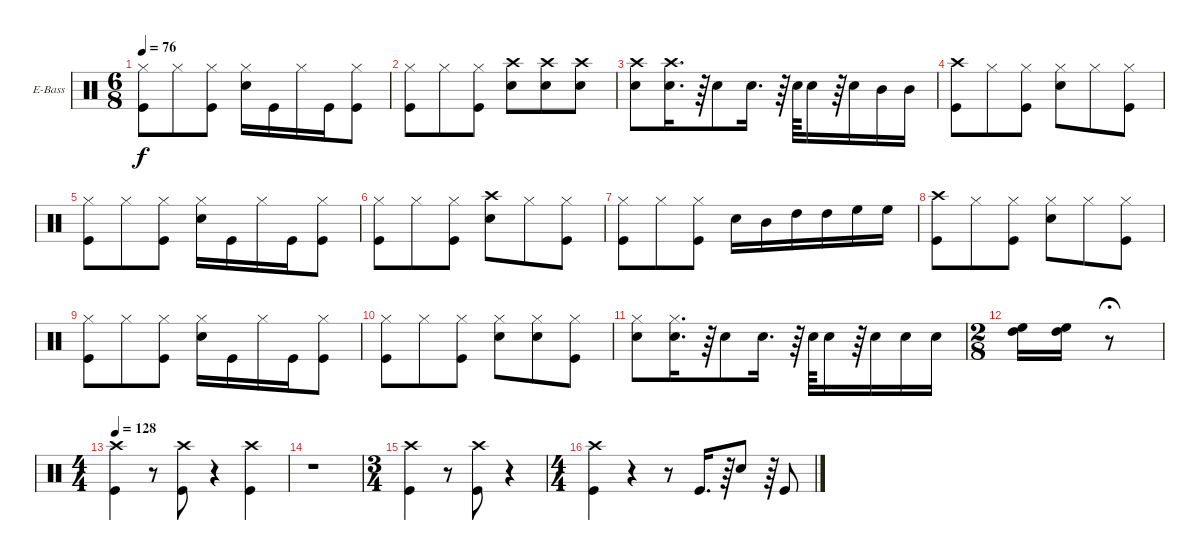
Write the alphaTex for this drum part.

\defaultSystemsLayout 4
\bracketExtendMode groupsimilarinstruments
\firstSystemTrackNameOrientation horizontal
\otherSystemsTrackNameOrientation horizontal
\track ("Lars Ulrich (Drums)" "E-Bass") {instrument percussion}
\staff {score}
\articulation defaults
\ts (6 8)
\tempo 76
\clef neutral
\ks c
("Hi-Hat (closed)" "Kick (hit)").8{dy f} "Hi-Hat (closed)".8 ("Kick (hit)" "Hi-Hat (closed)").8 ("Snare (hit) 2" "Hi-Hat (closed)").16 "Kick (hit)".16 "Hi-Hat (closed)".16 "Kick (hit)".16 ("Kick (hit)" "Hi-Hat (closed)").8 |
("Hi-Hat (closed)" "Kick (hit)").8 "Hi-Hat (closed)".8 ("Kick (hit)" "Hi-Hat (closed)").8 ("Crash high (hit)" "Snare (hit) 2").8 ("Crash high (hit)" "Snare (hit) 2").8 ("Crash high (hit)" "Snare (hit) 2").8 |
("Snare (hit) 2" "Crash high (hit)").8 ("Snare (hit) 2" "Crash high (hit)").16{d} r.64 "Snare (hit) 2".8 "Snare (hit) 2".16{d} r.64 "Snare (hit) 2".64 "Snare (hit) 2".16 r.64 "Snare (hit) 2".16 "Mid Tom (hit)".16 "Mid Tom (hit)".16 |
("Kick (hit)" "Crash high (hit)").8 "Hi-Hat (closed)".8 ("Kick (hit)" "Hi-Hat (closed)").8 ("Snare (hit) 2" "Hi-Hat (closed)").8 "Hi-Hat (closed)".8 ("Kick (hit)" "Hi-Hat (closed)").8 |
("Hi-Hat (closed)" "Kick (hit)").8 "Hi-Hat (closed)".8 ("Kick (hit)" "Hi-Hat (closed)").8 ("Snare (hit) 2" "Hi-Hat (closed)").16 "Kick (hit)".16 "Hi-Hat (closed)".16 "Kick (hit)".16 ("Kick (hit)" "Hi-Hat (closed)").8 |
("Hi-Hat (closed)" "Kick (hit)").8 "Hi-Hat (closed)".8 ("Hi-Hat (closed)" "Kick (hit)").8 ("Crash high (hit)" "Snare (hit) 2").8 "Hi-Hat (closed)".8 ("Hi-Hat (closed)" "Kick (hit)").8 |
("Hi-Hat (closed)" "Kick (hit)").8 "Hi-Hat (closed)".8 ("Kick (hit)" "Hi-Hat (closed)").8 "Snare (hit) 2".16 "Mid Tom (hit)".16 "High Tom (hit)".16 "High Tom (hit)".16 "High Floor Tom (hit)".16 "High Floor Tom (hit)".16 |
("Kick (hit)" "Crash high (hit)").8 "Hi-Hat (closed)".8 ("Kick (hit)" "Hi-Hat (closed)").8 ("Snare (hit) 2" "Hi-Hat (closed)").8 "Hi-Hat (closed)".8 ("Kick (hit)" "Hi-Hat (closed)").8 |
("Hi-Hat (closed)" "Kick (hit)").8 "Hi-Hat (closed)".8 ("Kick (hit)" "Hi-Hat (closed)").8 ("Snare (hit) 2" "Hi-Hat (closed)").16 "Kick (hit)".16 "Hi-Hat (closed)".16 "Kick (hit)".16 ("Kick (hit)" "Hi-Hat (closed)").8 |
("Kick (hit)" "Hi-Hat (closed)").8 "Hi-Hat (closed)".8 ("Kick (hit)" "Hi-Hat (closed)").8 ("Snare (hit) 2" "Hi-Hat (closed)").8 ("Hi-Hat (closed)" "Snare (hit) 2").8 ("Kick (hit)" "Hi-Hat (closed)").8 |
("Hi-Hat (closed)" "Snare (hit) 2").8 ("Hi-Hat (closed)" "Snare (hit) 2").16{d} r.64 "Snare (hit) 2".8 "Snare (hit) 2".16{d} r.64 "Snare (hit) 2".64 "Snare (hit) 2".16 r.64 "Snare (hit) 2".16 "Snare (hit) 2".16 "Snare (hit) 2".16 |
\ts (2 8)
("High Floor Tom (hit)" "High Tom (hit)").16 ("High Floor Tom (hit)" "High Tom (hit)").16 r.8{fermata (medium 0.43)} |
\ts (4 4)
\tempo 128
("Kick (hit)" "Crash high (hit)").4 r.8 ("Kick (hit)" "Crash high (hit)").8 r.4 ("Kick (hit)" "Crash high (hit)").4 |
r.1 |
\ts (3 4)
("Kick (hit)" "Crash high (hit)").4 r.8 ("Kick (hit)" "Crash high (hit)").8 r.4 |
\ts (4 4)
("Kick (hit)" "Crash high (hit)").4 r.4 r.8 "Kick (hit)".16{d} r.64 "Snare (hit) 2".8 r.64 "Kick (hit)".8
